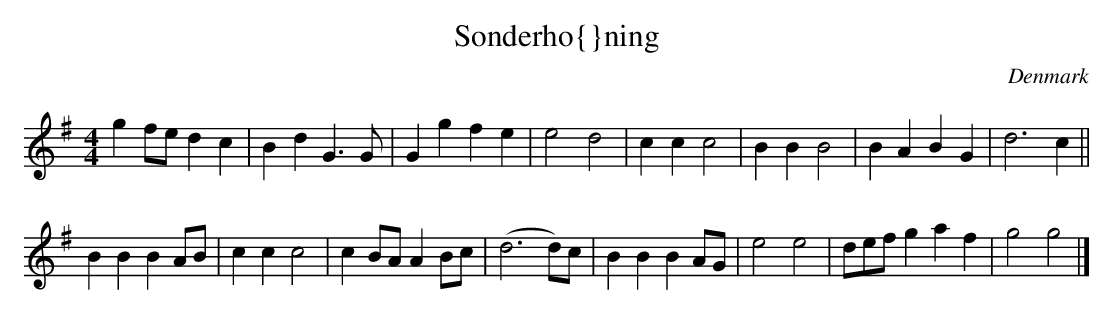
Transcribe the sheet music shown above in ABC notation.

X:1
T:Sonderh\o{}ning
O:Denmark
M:4/4
L:1/4
K:G
gf/e/ dc | BdG>G | Ggfe | e2d2 | \
ccc2 | BBB2 | BABG | d3c ||
BBBA/B/ | ccc2 | cB/A/AB/c/ | (d3 d/)c/ | \
BBBA/G/ | e2e2 | d/e/f/g af | g2g2 |]
